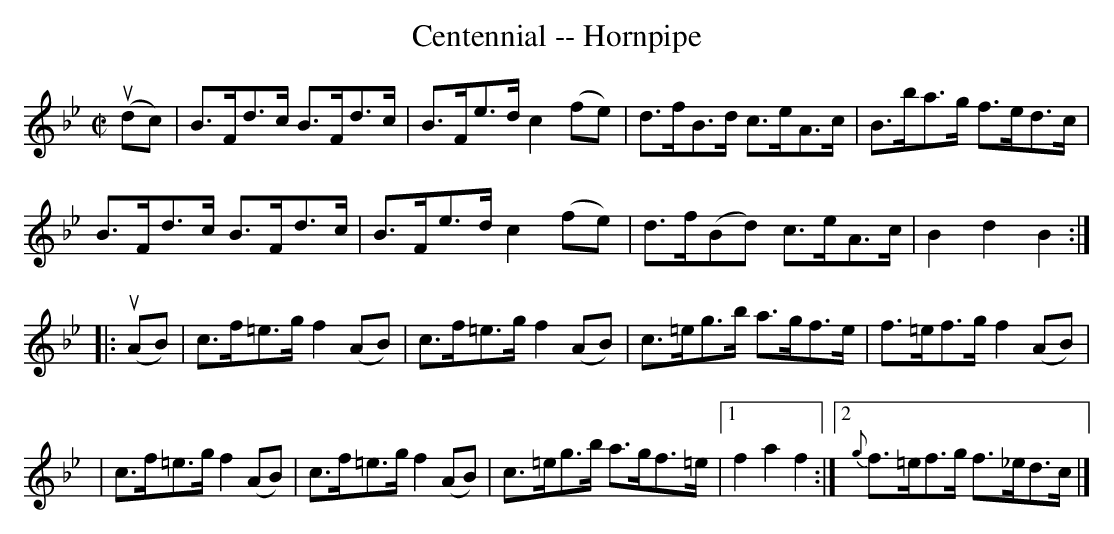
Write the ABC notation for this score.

X:1
T:Centennial -- Hornpipe
M:C|
L:1/8
K:Bb
(udc)|B>Fd>c B>Fd>c|B>Fe>d c2(fe)|\
d>fB>d c>eA>c|B>ba>g f>ed>c|
B>Fd>c B>Fd>c|B>Fe>d c2(fe)|\
d>f(Bd) c>eA>c|B2d2B2:|
|:(uAB)|c>f=e>g f2(AB)|c>f=e>g f2(AB)|\
c>=eg>b a>gf>e|f>=ef>g f2 (AB)|
|c>f=e>g f2(AB)|c>f=e>g f2(AB)|\
c>=eg>b a>gf>=e|1 f2a2f2:|2 {g}f>=ef>g f>_ed>c|]
